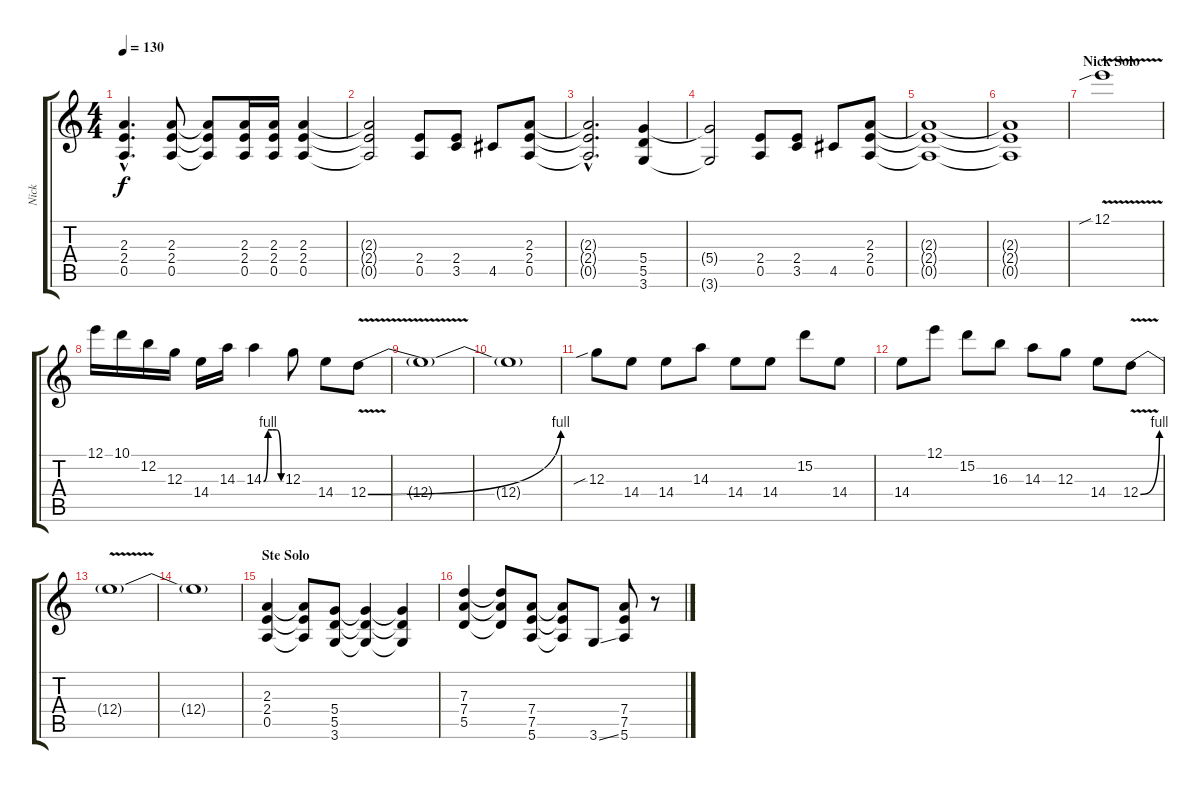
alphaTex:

\track ("Nick" "Nick") {instrument distortionguitar}
\staff {score tabs}
\tuning (E4 B3 G3 D3 A2 E2) {hide}
\ts (4 4)
\tempo 130
\clef g2
\ks c
(2.3{hac} 2.4{hac} 0.5{hac}).4{d dy f} (2.3 2.4 0.5).8 (2.3{t} 2.4{t} 0.5{t}).8 (2.3 2.4 0.5).16 (2.3 2.4 0.5).16 (2.3 2.4 0.5).4 |
(2.3{t} 2.4{t} 0.5{t}).2 (2.4 0.5).8 (2.4 3.5).8 4.5.8 (2.3 2.4 0.5).8 |
(2.3{hac t} 2.4{hac t} 0.5{hac t}).2{d} (5.4 5.5 3.6).4 |
(5.4{t} 3.6{t}).2 (2.4 0.5).8 (2.4 3.5).8 4.5.8 (2.3 2.4 0.5).8 |
(2.3{t} 2.4{t} 0.5{t}).1 |
(2.3{t} 2.4{t} 0.5{t}).1 |
\section ("" "Nick Solo")
12.1{v sib}.1 |
12.1.16 10.1.16 12.2.16 12.3.16 14.4.16 14.3.16 14.3{be (custom 0 0 15 4 30 4 45 4 60 0)}.4 12.3.8 14.4.8 12.4{be (bend 0 0 60 4) v}.8 |
12.4{t}.1 |
12.4{t}.1 |
12.3{sib}.8 14.4.8 14.4.8 14.3.8 14.4.8 14.4.8 15.2.8 14.4.8 |
14.4.8 12.1.8 15.2.8 16.3.8 14.3.8 12.3.8 14.4.8 12.4{be (bend 0 0 60 4) v}.8 |
12.4{t}.1 |
12.4{t}.1 |
\section ("" "Ste Solo")
(2.3 2.4 0.5).4 (2.3{t} 2.4{t} 0.5{t}).8 (5.4 5.5 3.6).8 (5.4{t} 5.5{t} 3.6{t}).4 (5.4{t} 5.5{t} 3.6{t}).4 |
(7.3 7.4 5.5).4 (7.3{t} 7.4{t} 5.5{t}).8 (7.4 7.5 5.6).8 (7.4{t} 7.5{t} 5.6{t}).8 3.6{ss}.8 (7.4 7.5 5.6).8 r.8
